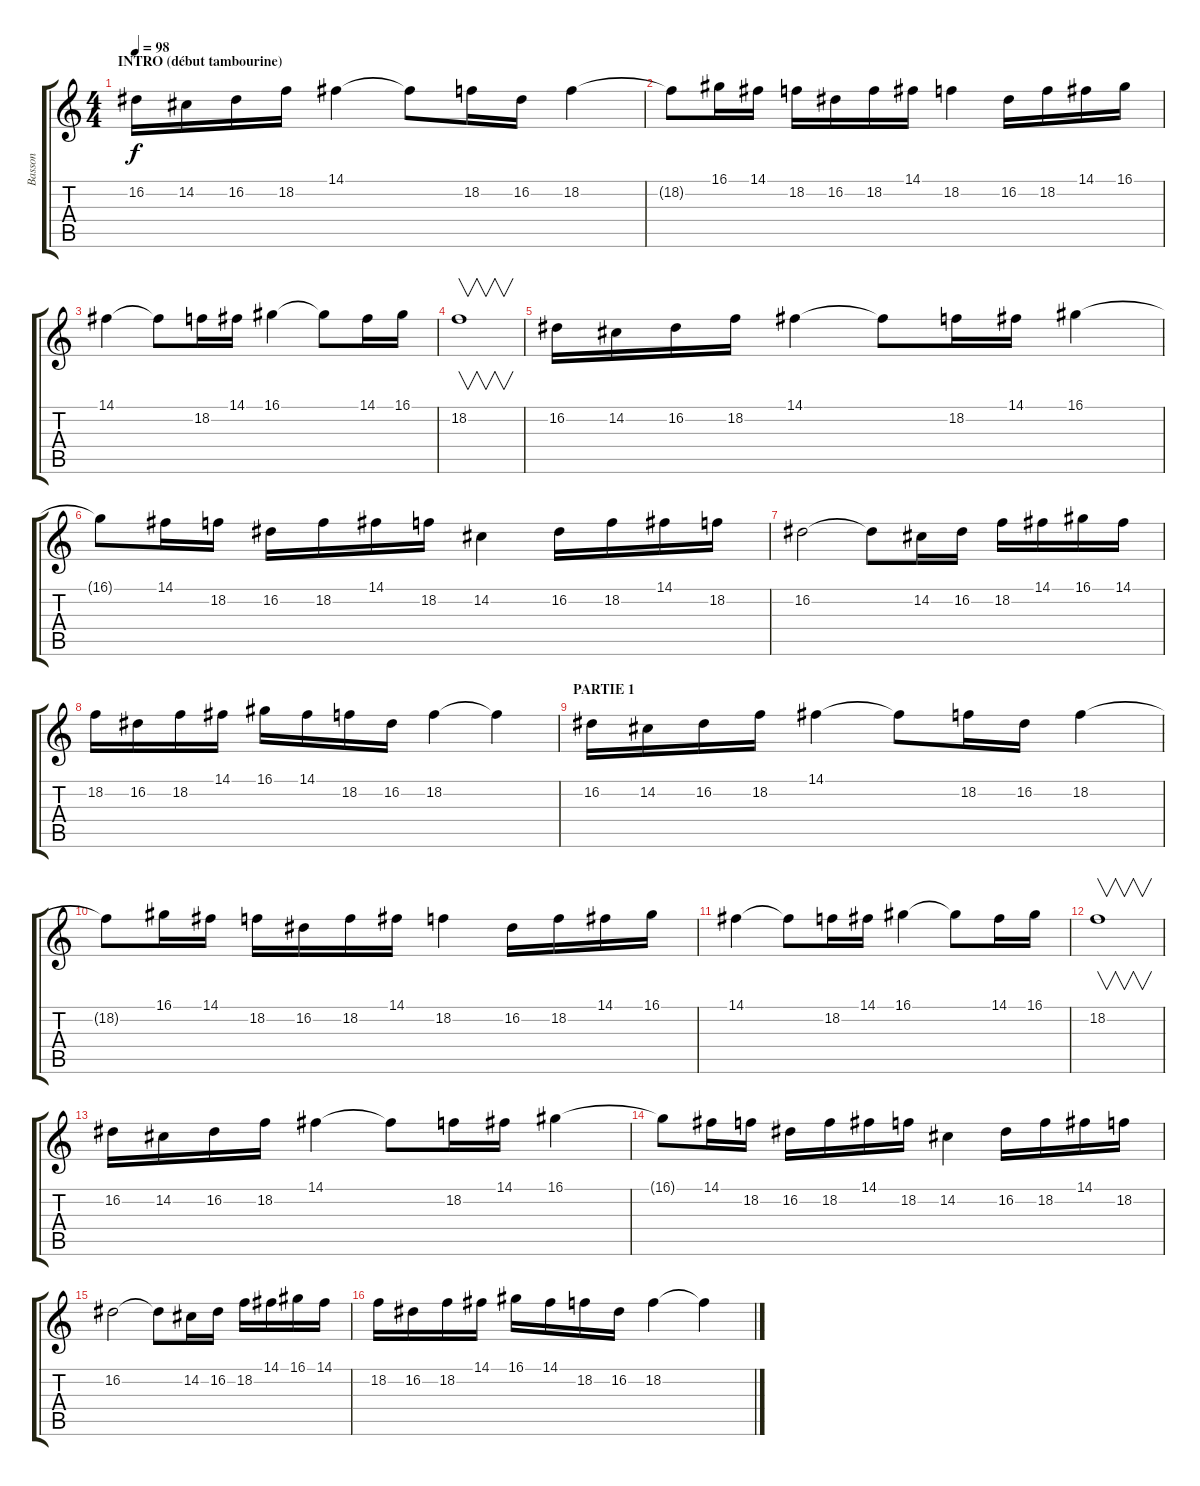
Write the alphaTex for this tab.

\track ("Basson" "Basson") {instrument bassoon}
\staff {score tabs}
\tuning (E4 B3 G3 D3 A2 E2) {hide}
\ts (4 4)
\section ("" "INTRO (début tambourine)")
\tempo 98
\clef g2
\ks c
16.2.16{dy f} 14.2.16 16.2.16 18.2.16 14.1.4 14.1{t}.8 18.2.16 16.2.16 18.2.4 |
18.2{t}.8 16.1.16 14.1.16 18.2.16 16.2.16 18.2.16 14.1.16 18.2.4 16.2.16 18.2.16 14.1.16 16.1.16 |
14.1.4 14.1{t}.8 18.2.16 14.1.16 16.1.4 16.1{t}.8 14.1.16 16.1.16 |
18.2.1{v} |
16.2.16 14.2.16 16.2.16 18.2.16 14.1.4 14.1{t}.8 18.2.16 14.1.16 16.1.4 |
16.1{t}.8 14.1.16 18.2.16 16.2.16 18.2.16 14.1.16 18.2.16 14.2.4 16.2.16 18.2.16 14.1.16 18.2.16 |
16.2.2 16.2{t}.8 14.2.16 16.2.16 18.2.16 14.1.16 16.1.16 14.1.16 |
18.2.16 16.2.16 18.2.16 14.1.16 16.1.16 14.1.16 18.2.16 16.2.16 18.2.4 18.2{t}.4 |
\section ("" "PARTIE 1")
16.2.16 14.2.16 16.2.16 18.2.16 14.1.4 14.1{t}.8 18.2.16 16.2.16 18.2.4 |
18.2{t}.8 16.1.16 14.1.16 18.2.16 16.2.16 18.2.16 14.1.16 18.2.4 16.2.16 18.2.16 14.1.16 16.1.16 |
14.1.4 14.1{t}.8 18.2.16 14.1.16 16.1.4 16.1{t}.8 14.1.16 16.1.16 |
18.2.1{v} |
16.2.16 14.2.16 16.2.16 18.2.16 14.1.4 14.1{t}.8 18.2.16 14.1.16 16.1.4 |
16.1{t}.8 14.1.16 18.2.16 16.2.16 18.2.16 14.1.16 18.2.16 14.2.4 16.2.16 18.2.16 14.1.16 18.2.16 |
16.2.2 16.2{t}.8 14.2.16 16.2.16 18.2.16 14.1.16 16.1.16 14.1.16 |
18.2.16 16.2.16 18.2.16 14.1.16 16.1.16 14.1.16 18.2.16 16.2.16 18.2.4 18.2{t}.4
